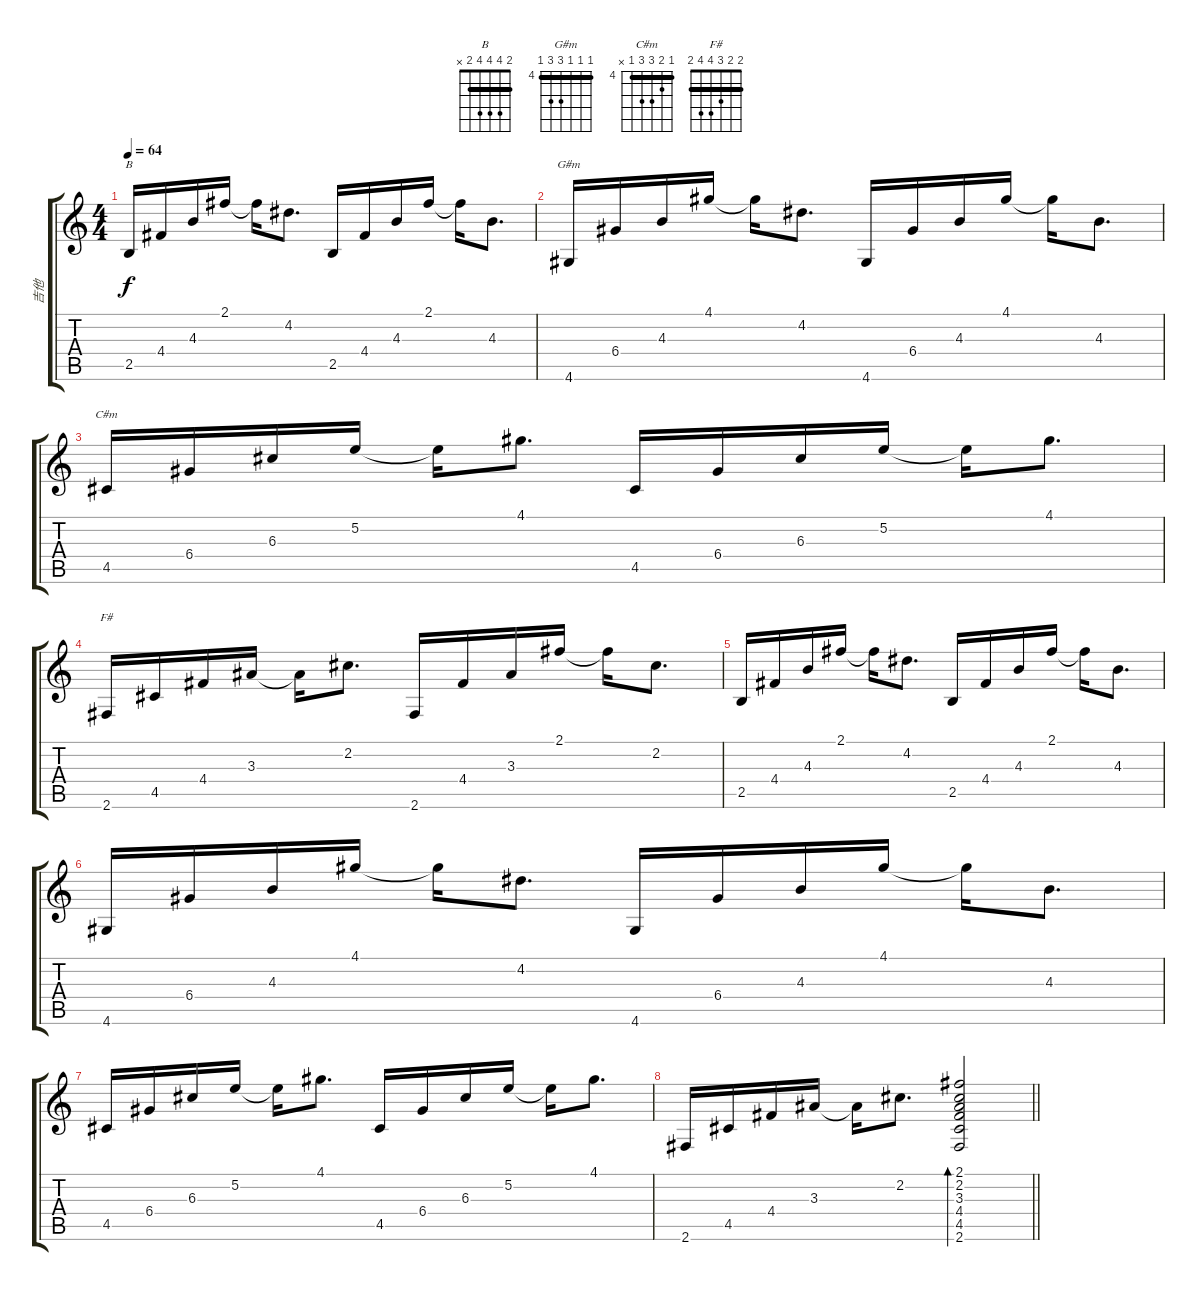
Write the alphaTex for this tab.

\track ("吉他" "吉他") {instrument acousticguitarsteel}
\staff {score tabs}
\tuning (E4 B3 G3 D3 A2 E2) {hide}
\chord ("B" 2 4 4 4 2 x) {barre 2}
\chord ("G#m" 4 4 4 6 6 4) {firstfret 4 barre 4}
\chord ("C#m" 4 5 6 6 4 x) {firstfret 4 barre 4}
\chord ("F#" 2 2 3 4 4 2) {barre 2}
\ts (4 4)
\section ("" "")
\tempo 64
\clef g2
\ks c
2.5.16{ch "B" dy f} 4.4.16 4.3.16 2.1.16 2.1{t}.16 4.2.8{d} 2.5.16 4.4.16 4.3.16 2.1.16 2.1{t}.16 4.3.8{d} |
4.6.16{ch "G#m"} 6.4.16 4.3.16 4.1.16 4.1{t}.16 4.2.8{d} 4.6.16 6.4.16 4.3.16 4.1.16 4.1{t}.16 4.3.8{d} |
4.5.16{ch "C#m"} 6.4.16 6.3.16 5.2.16 5.2{t}.16 4.1.8{d} 4.5.16 6.4.16 6.3.16 5.2.16 5.2{t}.16 4.1.8{d} |
2.6.16{ch "F#"} 4.5.16 4.4.16 3.3.16 3.3{t}.16 2.2.8{d} 2.6.16 4.4.16 3.3.16 2.1.16 2.1{t}.16 2.2.8{d} |
2.5.16 4.4.16 4.3.16 2.1.16 2.1{t}.16 4.2.8{d} 2.5.16 4.4.16 4.3.16 2.1.16 2.1{t}.16 4.3.8{d} |
4.6.16 6.4.16 4.3.16 4.1.16 4.1{t}.16 4.2.8{d} 4.6.16 6.4.16 4.3.16 4.1.16 4.1{t}.16 4.3.8{d} |
4.5.16 6.4.16 6.3.16 5.2.16 5.2{t}.16 4.1.8{d} 4.5.16 6.4.16 6.3.16 5.2.16 5.2{t}.16 4.1.8{d} |
\barLineRight lightlight
2.6.16 4.5.16 4.4.16 3.3.16 3.3{t}.16 2.2.8{d} (2.1 2.2 3.3 4.4 4.5 2.6).2{bd 120}
